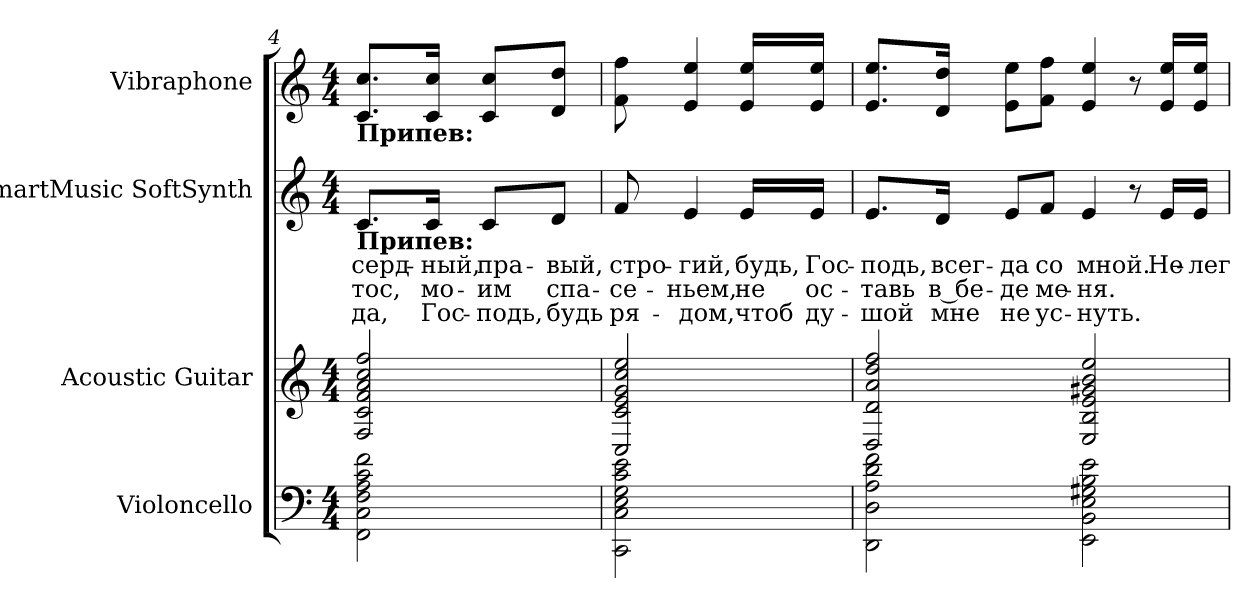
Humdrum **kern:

**kern	**kern	**kern	**text	**text	**text	**kern
*part4	*part3	*part2	*part2	*part2	*part2	*part1
*staff4	*staff3	*staff2	*staff2	*staff2	*staff2	*staff1
*I"Violoncello	*I"Acoustic Guitar	*I"SmartMusic SoftSynth	*	*	*	*I"Vibraphone
*I'Vc.	*I'A. Gtr.	*	*	*	*	*I'Vib.
*clefF4	*clefG2	*clefG2	*	*	*	*clefG2
*	*ITrd7c12	*	*	*	*	*
*k[]	*k[]	*k[]	*	*	*	*k[]
*a:	*a:	*a:	*	*	*	*a:
*M4/4	*M4/4	*M4/4	*	*	*	*M4/4
=4	=4	=4	=4	=4	=4	=4
!	!	!	!	!	!	!LO:TX:b:B:t=Припев&colon;
!	!	!LO:TX:b:B:t=Припев&colon;	!	!	!	!
!	!	!	!LO:LY:b:color=#000000	!LO:LY:b:color=#000000	!LO:LY:b:color=#000000	!
2FFi\ 2Ci 2Fi 2Ai 2ci 2fi	2FFi/ 2Ci 2Fi 2Ai 2ci 2fi	8.ci/L	-серд-	-тос,	-да,	8.ci/ 8.cci/L
!	!	!	!LO:LY:b:color=#000000	!LO:LY:b:color=#000000	!LO:LY:b:color=#000000	!
.	.	16ci/Jk	-ный,	мо-	Гос-	16ci/ 16cci/Jk
!	!	!	!LO:LY:b:color=#000000	!LO:LY:b:color=#000000	!LO:LY:b:color=#000000	!
.	.	8ci/L	пра-	-им	-подь,	8ci/ 8cci/L
!	!	!	!LO:LY:b:color=#000000	!LO:LY:b:color=#000000	!LO:LY:b:color=#000000	!
.	.	8di/J	-вый,	спа-	будь	8di/ 8ddi/J
!!LO:PB:g=z
=5	=5	=5	=5	=5	=5	=5
!	!	!	!LO:LY:b:color=#000000	!LO:LY:b:color=#000000	!LO:LY:b:color=#000000	!
2CCi\ 2Ci 2Ei 2Gi 2ci 2ei	2CCi/ 2Ci 2Ei 2Gi 2ci 2ei	8fi/	стро-	-се-	ря-	8fi\ 8ffi
!	!	!	!LO:LY:b:color=#000000	!LO:LY:b:color=#000000	!LO:LY:b:color=#000000	!
.	.	4ei/	-гий,	-ньем,	-дом,	4ei/ 4eei
!	!	!	!LO:LY:b:color=#000000	!LO:LY:b:color=#000000	!LO:LY:b:color=#000000	!
.	.	16ei/LL	будь,	не	чтоб	16ei/ 16eei/LL
!	!	!	!LO:LY:b:color=#000000	!LO:LY:b:color=#000000	!LO:LY:b:color=#000000	!
.	.	16ei/JJ	Гос-	ос-	ду-	16ei/ 16eei/JJ
=6	=6	=6	=6	=6	=6	=6
!	!	!	!LO:LY:b:color=#000000	!LO:LY:b:color=#000000	!LO:LY:b:color=#000000	!
2DDi\ 2Di 2Ai 2di 2fi	2DDi/ 2Di 2Ai 2di 2fi	8.ei/L	-подь,	-тавь	-шой	8.ei/ 8.eei/L
!	!	!	!LO:LY:b:color=#000000	!LO:LY:b:color=#000000	!LO:LY:b:color=#000000	!
.	.	16di/Jk	всег-	в бе-	мне	16di/ 16ddi/Jk
!	!	!	!LO:LY:b:color=#000000	!LO:LY:b:color=#000000	!LO:LY:b:color=#000000	!
.	.	8ei/L	-да	-де	не	8ei\ 8eei\L
!	!	!	!LO:LY:b:color=#000000	!LO:LY:b:color=#000000	!LO:LY:b:color=#000000	!
.	.	8fi/J	со	ме-	ус-	8fi\ 8ffi\J
!	!	!	!LO:LY:b:color=#000000	!LO:LY:b:color=#000000	!LO:LY:b:color=#000000	!
2EEi\ 2BBi 2Ei 2G#Xi 2Bi 2ei	2EEi/ 2BBi 2Ei 2G#Xi 2Bi 2ei	4ei/	мной.	-ня.	-нуть.	4ei/ 4eei
.	.	8r	.	.	.	8r
!	!	!	!LO:LY:b:color=#000000	!	!	!
.	.	16ei/LL	Не-	.	.	16ei/ 16eei/LL
!	!	!	!LO:LY:b:color=#000000	!	!	!
.	.	16ei/JJ	-лег-	.	.	16ei/ 16eei/JJ
=	=	=	=	=	=	=
*-	*-	*-	*-	*-	*-	*-
